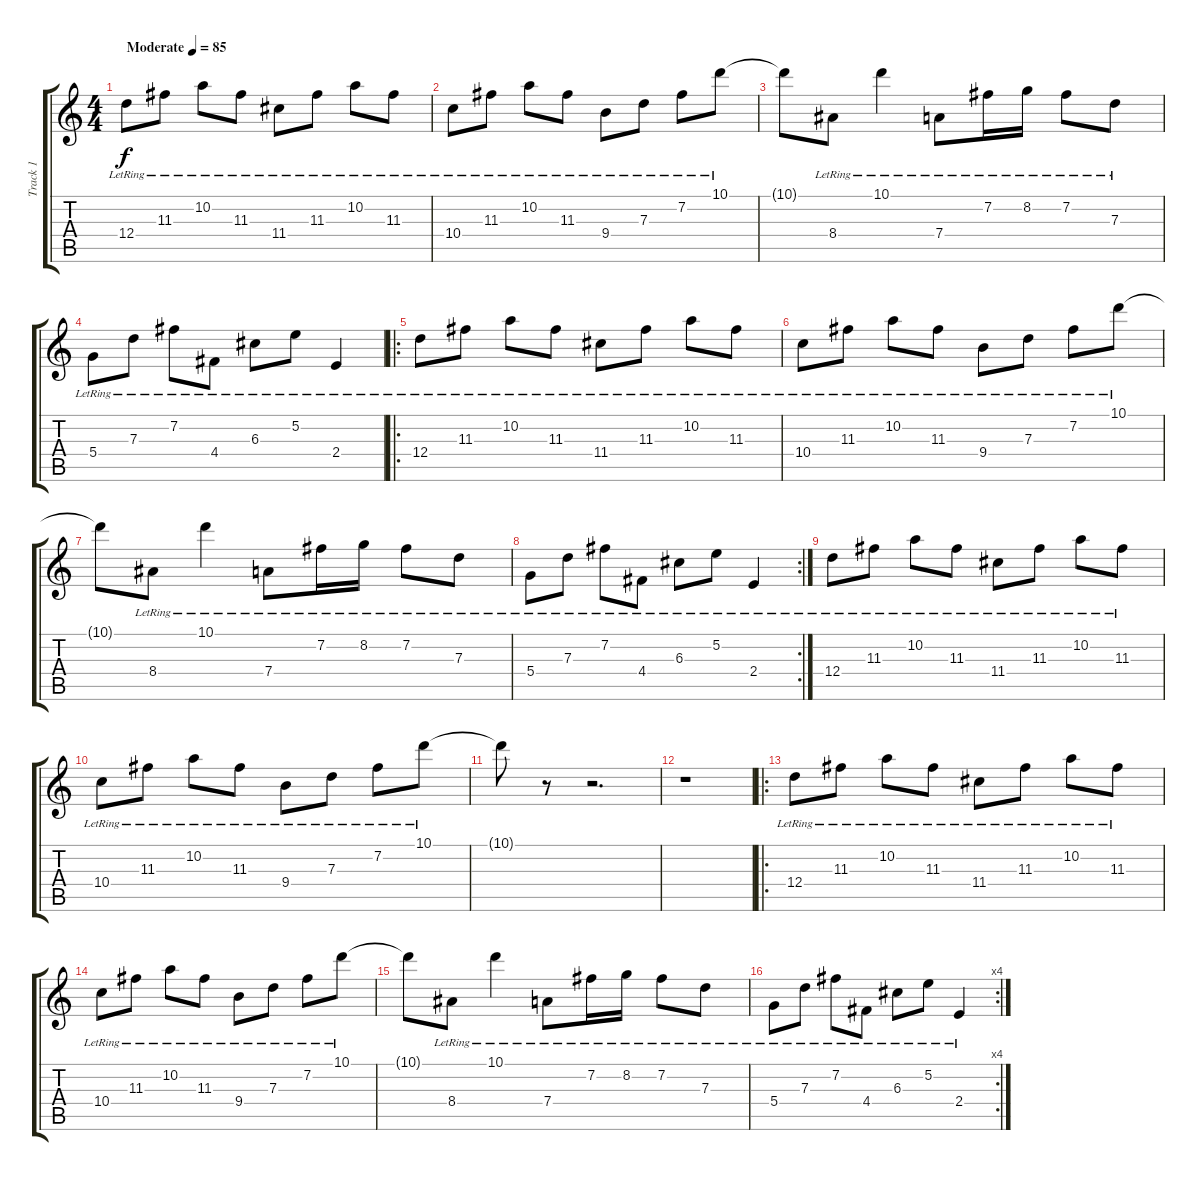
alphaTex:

\track ("Track 1" "Track 1") {instrument acousticguitarsteel}
\staff {score tabs}
\tuning (E4 B3 G3 D3 A2 E2) {hide}
\ts (4 4)
\tempo (85 "Moderate")
\clef g2
\ks c
12.4{lr}.8{dy f instrument acousticguitarsteel} 11.3{lr}.8 10.2{lr}.8 11.3{lr}.8 11.4{lr}.8 11.3{lr}.8 10.2{lr}.8 11.3{lr}.8 |
10.4{lr}.8 11.3{lr}.8 10.2{lr}.8 11.3{lr}.8 9.4{lr}.8 7.3{lr}.8 7.2{lr}.8 10.1{lr}.8 |
10.1{t}.8 8.4{lr}.8 10.1{lr}.4 7.4{lr}.8 7.2{lr}.16 8.2{lr}.16 7.2{lr}.8 7.3{lr}.8 |
5.4{lr}.8 7.3{lr}.8 7.2{lr}.8 4.4{lr}.8 6.3{lr}.8 5.2{lr}.8 2.4{lr}.4 |
\ro
12.4{lr}.8 11.3{lr}.8 10.2{lr}.8 11.3{lr}.8 11.4{lr}.8 11.3{lr}.8 10.2{lr}.8 11.3{lr}.8 |
10.4{lr}.8 11.3{lr}.8 10.2{lr}.8 11.3{lr}.8 9.4{lr}.8 7.3{lr}.8 7.2{lr}.8 10.1{lr}.8 |
10.1{t}.8 8.4{lr}.8 10.1{lr}.4 7.4{lr}.8 7.2{lr}.16 8.2{lr}.16 7.2{lr}.8 7.3{lr}.8 |
\rc 2
5.4{lr}.8 7.3{lr}.8 7.2{lr}.8 4.4{lr}.8 6.3{lr}.8 5.2{lr}.8 2.4{lr}.4 |
12.4{lr}.8 11.3{lr}.8 10.2{lr}.8 11.3{lr}.8 11.4{lr}.8 11.3{lr}.8 10.2{lr}.8 11.3{lr}.8 |
10.4{lr}.8 11.3{lr}.8 10.2{lr}.8 11.3{lr}.8 9.4{lr}.8 7.3{lr}.8 7.2{lr}.8 10.1{lr}.8 |
10.1{t}.8 r.8 r.2{d} |
r.1 |
\ro
12.4{lr}.8 11.3{lr}.8 10.2{lr}.8 11.3{lr}.8 11.4{lr}.8 11.3{lr}.8 10.2{lr}.8 11.3{lr}.8 |
10.4{lr}.8 11.3{lr}.8 10.2{lr}.8 11.3{lr}.8 9.4{lr}.8 7.3{lr}.8 7.2{lr}.8 10.1{lr}.8 |
10.1{t}.8 8.4{lr}.8 10.1{lr}.4 7.4{lr}.8 7.2{lr}.16 8.2{lr}.16 7.2{lr}.8 7.3{lr}.8 |
\rc 4
5.4{lr}.8 7.3{lr}.8 7.2{lr}.8 4.4{lr}.8 6.3{lr}.8 5.2{lr}.8 2.4{lr}.4
